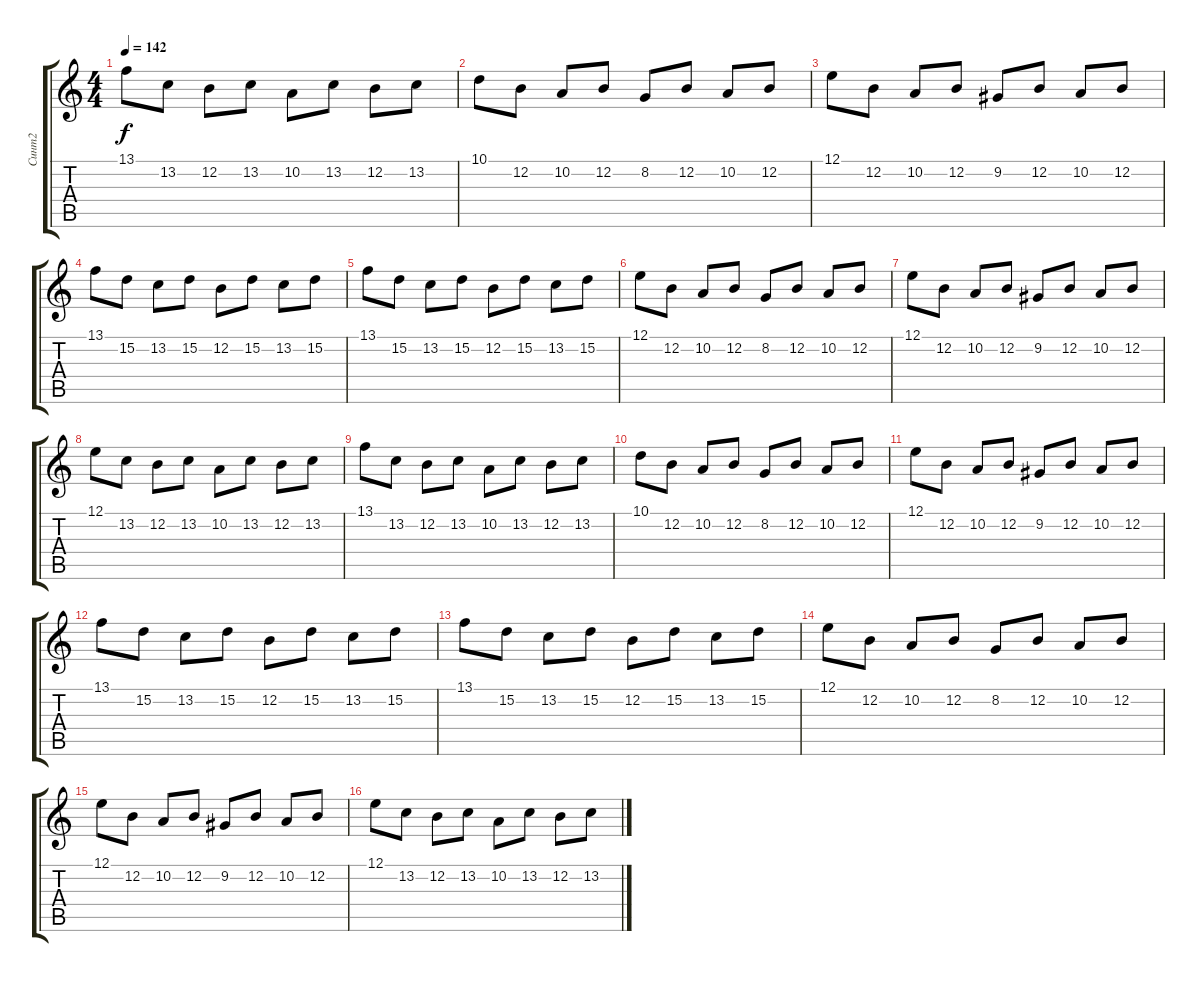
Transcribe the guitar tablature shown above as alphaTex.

\track ("Синт2" "Синт2") {instrument musicbox}
\staff {score tabs}
\tuning (E4 B3 G3 D3 A2 E2) {hide}
\ts (4 4)
\tempo 142
\clef g2
\ks c
13.1.8{dy f} 13.2.8 12.2.8 13.2.8 10.2.8 13.2.8 12.2.8 13.2.8 |
10.1.8 12.2.8 10.2.8 12.2.8 8.2.8 12.2.8 10.2.8 12.2.8 |
12.1.8 12.2.8 10.2.8 12.2.8 9.2.8 12.2.8 10.2.8 12.2.8 |
13.1.8 15.2.8 13.2.8 15.2.8 12.2.8 15.2.8 13.2.8 15.2.8 |
13.1.8 15.2.8 13.2.8 15.2.8 12.2.8 15.2.8 13.2.8 15.2.8 |
12.1.8 12.2.8 10.2.8 12.2.8 8.2.8 12.2.8 10.2.8 12.2.8 |
12.1.8 12.2.8 10.2.8 12.2.8 9.2.8 12.2.8 10.2.8 12.2.8 |
12.1.8 13.2.8 12.2.8 13.2.8 10.2.8 13.2.8 12.2.8 13.2.8 |
13.1.8 13.2.8 12.2.8 13.2.8 10.2.8 13.2.8 12.2.8 13.2.8 |
10.1.8 12.2.8 10.2.8 12.2.8 8.2.8 12.2.8 10.2.8 12.2.8 |
12.1.8 12.2.8 10.2.8 12.2.8 9.2.8 12.2.8 10.2.8 12.2.8 |
13.1.8 15.2.8 13.2.8 15.2.8 12.2.8 15.2.8 13.2.8 15.2.8 |
13.1.8 15.2.8 13.2.8 15.2.8 12.2.8 15.2.8 13.2.8 15.2.8 |
12.1.8 12.2.8 10.2.8 12.2.8 8.2.8 12.2.8 10.2.8 12.2.8 |
12.1.8 12.2.8 10.2.8 12.2.8 9.2.8 12.2.8 10.2.8 12.2.8 |
12.1.8 13.2.8 12.2.8 13.2.8 10.2.8 13.2.8 12.2.8 13.2.8
